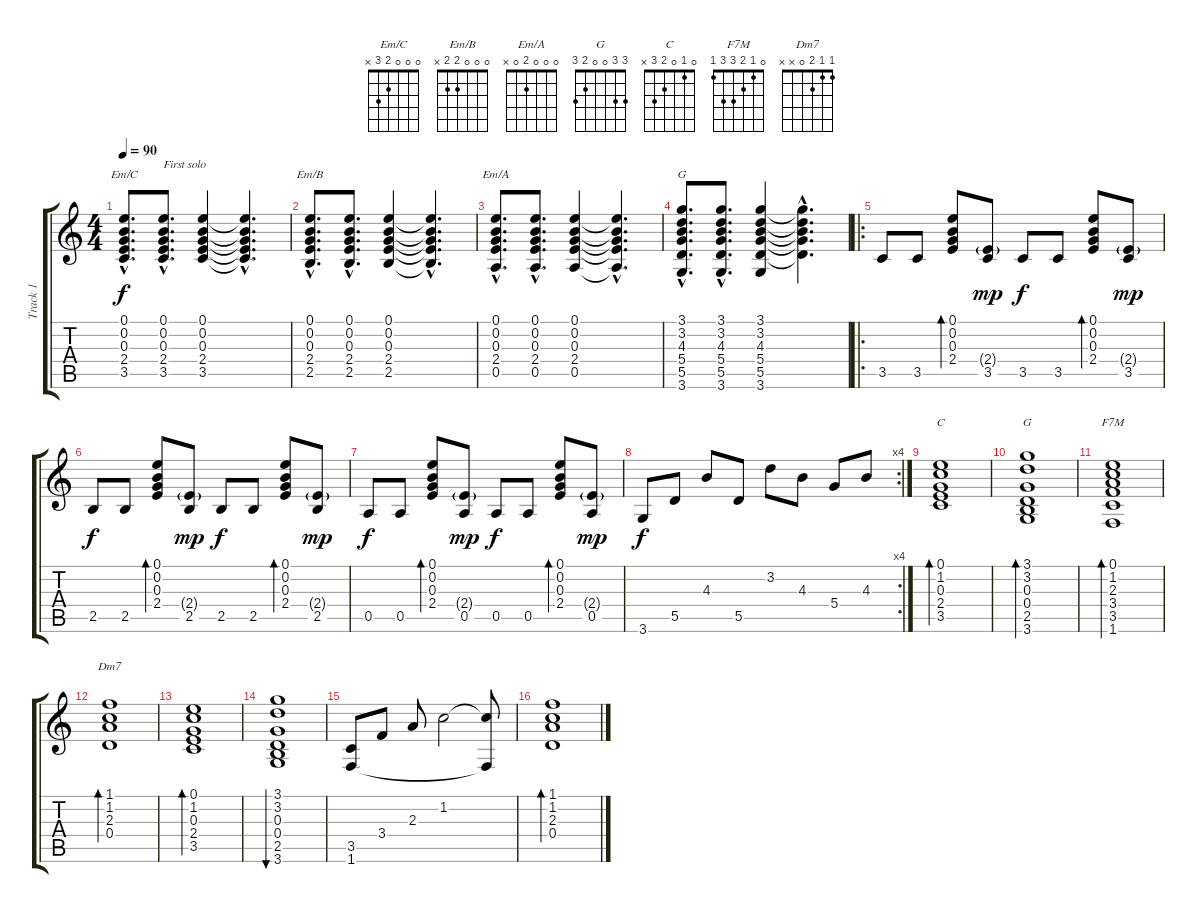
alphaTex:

\track ("Track 1" "Track 1") {instrument acousticguitarsteel}
\staff {score tabs}
\tuning (E4 B3 G3 D3 A2 E2) {hide}
\chord ("Em/C" 0 0 0 2 3 x)
\chord ("Em/B" 0 0 0 2 2 x)
\chord ("Em/A" 0 0 0 2 0 x)
\chord ("G" 3 3 4 5 5 3)
\chord ("C" 0 1 0 2 3 x)
\chord ("G" 3 3 0 0 2 3)
\chord ("F7M" 0 1 2 3 3 1)
\chord ("Dm7" 1 1 2 0 x x)
\ts (4 4)
\tempo 90
\clef g2
\ks c
(0.1{hac} 0.2{hac} 0.3{hac} 2.4{hac} 3.5{hac}).8{d ch "Em/C" dy f} (0.1{hac} 0.2{hac} 0.3{hac} 2.4{hac} 3.5{hac}).8{d txt "First solo"} (0.1 0.2 0.3 2.4 3.5).4 (0.1{hac t} 0.2{hac t} 0.3{hac t} 2.4{hac t} 3.5{hac t}).4{d} |
(0.1{hac} 0.2{hac} 0.3{hac} 2.4{hac} 2.5{hac}).8{d ch "Em/B"} (0.1{hac} 0.2{hac} 0.3{hac} 2.4{hac} 2.5{hac}).8{d} (0.1 0.2 0.3 2.4 2.5).4 (0.1{hac t} 0.2{hac t} 0.3{hac t} 2.4{hac t} 2.5{hac t}).4{d} |
(0.1{hac} 0.2{hac} 0.3{hac} 2.4{hac} 0.5{hac}).8{d ch "Em/A"} (0.1{hac} 0.2{hac} 0.3{hac} 2.4{hac} 0.5{hac}).8{d} (0.1 0.2 0.3 2.4 0.5).4 (0.1{hac t} 0.2{hac t} 0.3{hac t} 2.4{hac t} 0.5{hac t}).4{d} |
(3.1{hac} 3.2{hac} 4.3{hac} 5.4{hac} 5.5{hac} 3.6{hac}).8{d ch "G"} (3.1{hac} 3.2{hac} 4.3{hac} 5.4{hac} 5.5{hac} 3.6{hac}).8{d} (3.1 3.2 4.3 5.4 5.5 3.6).4 (3.1{hac t} 3.2{hac t} 4.3{hac t} 5.4{hac t} 5.5{hac t}).4{d} |
\ro
3.5.8 3.5.8 (0.1 0.2 0.3 2.4).8{bd 240} (2.4{g} 3.5).8{dy mp} 3.5.8{dy f} 3.5.8 (0.1 0.2 0.3 2.4).8{bd 240} (2.4{g} 3.5).8{dy mp} |
2.5.8{dy f} 2.5.8 (0.1 0.2 0.3 2.4).8{bd 240} (2.4{g} 2.5).8{dy mp} 2.5.8{dy f} 2.5.8 (0.1 0.2 0.3 2.4).8{bd 240} (2.4{g} 2.5).8{dy mp} |
0.5.8{dy f} 0.5.8 (0.1 0.2 0.3 2.4).8{bd 240} (2.4{g} 0.5).8{dy mp} 0.5.8{dy f} 0.5.8 (0.1 0.2 0.3 2.4).8{bd 240} (2.4{g} 0.5).8{dy mp} |
\rc 4
3.6.8{dy f} 5.5.8 4.3.8 5.5.8 3.2.8 4.3.8 5.4.8 4.3.8 |
(0.1 1.2 0.3 2.4 3.5).1{bd 240 ch "C"} |
(3.1 3.2 0.3 0.4 2.5 3.6).1{bd 240 ch "G"} |
(0.1 1.2 2.3 3.4 3.5 1.6).1{bd 240 ch "F7M"} |
(1.1 1.2 2.3 0.4).1{bd 240 ch "Dm7"} |
(0.1 1.2 0.3 2.4 3.5).1{bd 240} |
(3.1 3.2 0.3 0.4 2.5 3.6).1{bu 240} |
(3.5 1.6).8 3.4.8 2.3.8 1.2.2 (1.2{t} 1.6{t}).8 |
(1.1 1.2 2.3 0.4).1{bd 240}
